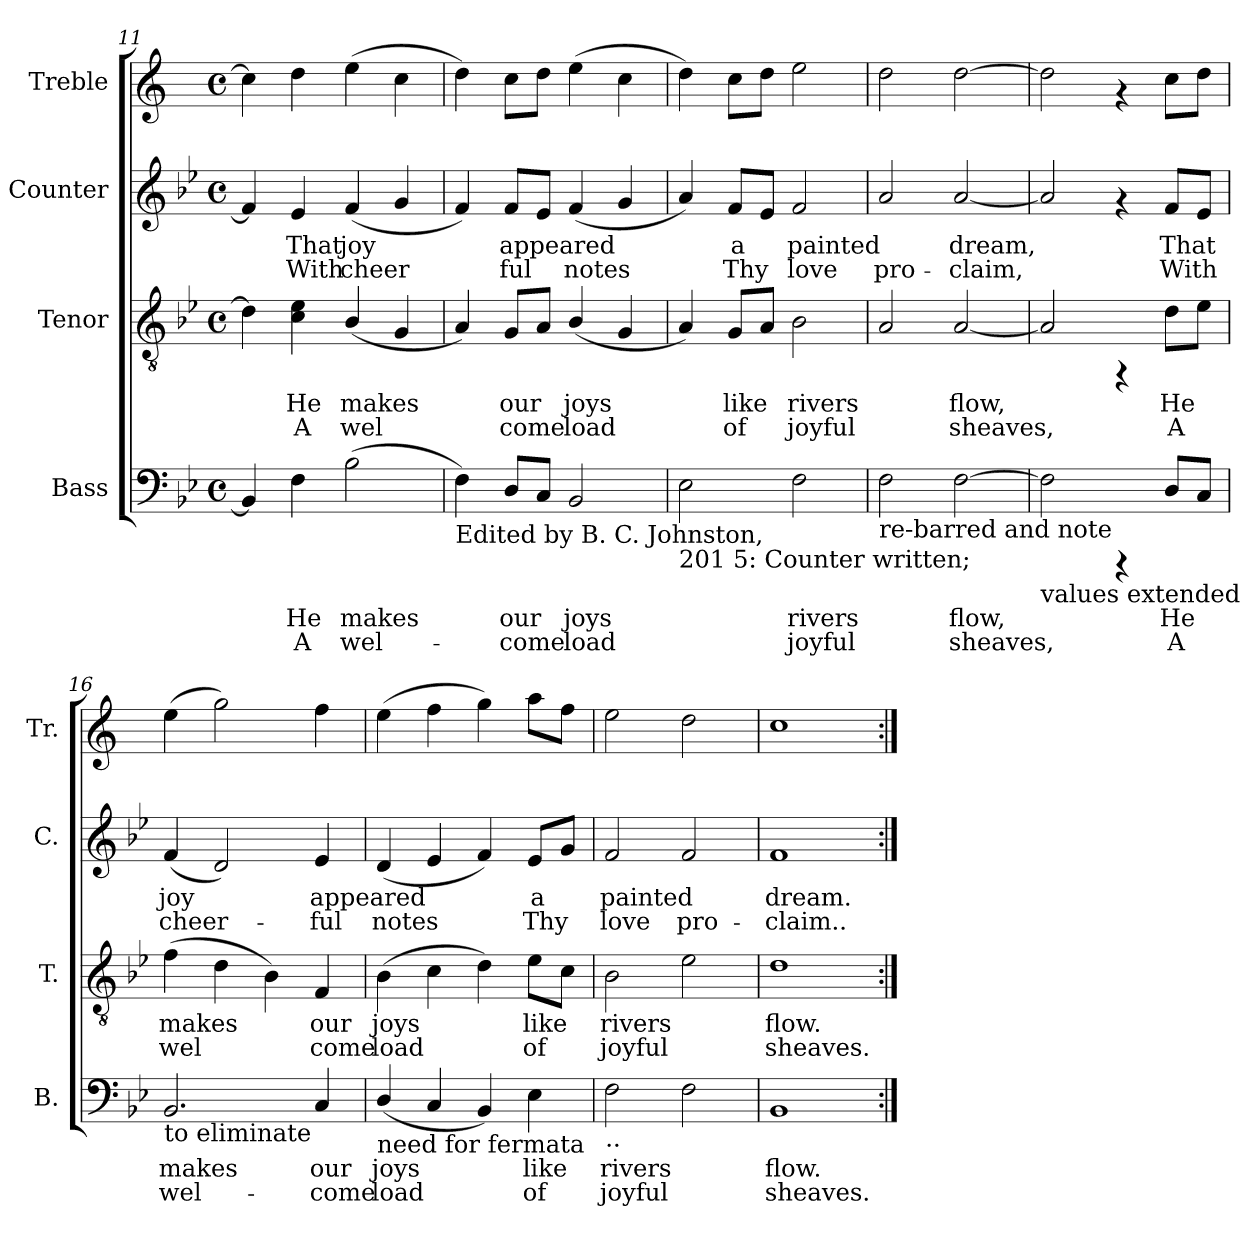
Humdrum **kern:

**kern	**text	**text	**kern	**text	**text	**kern	**text	**text	**kern
*part4	*part4	*part4	*part3	*part3	*part3	*part2	*part2	*part2	*part1
*staff4	*staff4	*staff4	*staff3	*staff3	*staff3	*staff2	*staff2	*staff2	*staff1
*I"Bass	*	*	*I"Tenor	*	*	*I"Counter	*	*	*I"Treble
*I'B.	*	*	*I'T.	*	*	*I'C.	*	*	*I'Tr.
!!LO:LB:g=z
*clefF4	*	*	*clefGv2	*	*	*clefG2	*	*	*clefG2
*	*	*	*	*	*	*	*	*	*ITrd1c2
*k[b-e-]	*	*	*k[b-e-]	*	*	*k[b-e-]	*	*	*k[b-e-]
*B-:	*	*	*B-:	*	*	*B-:	*	*	*B-:
*M4/4	*	*	*M4/4	*	*	*M4/4	*	*	*M4/4
*met(c)	*	*	*met(c)	*	*	*met(c)	*	*	*met(c)
=11	=11	=11	=11	=11	=11	=11	=11	=11	=11
!	!LO:LY:a:rj	!LO:LY:a:rj	!	!LO:LY:b:rj	!LO:LY:b:rj	!	!LO:LY:b:rj	!LO:LY:b:rj	!
4BB-/]	.	.	4d\]	.	.	4f/]	.	.	4b-\]
!	!LO:LY:a:rj	!LO:LY:a:rj	!	!LO:LY:b:rj	!LO:LY:b:rj	!	!LO:LY:b:rj	!LO:LY:b:rj	!
4F\	He	A	4c\ 4e-\	He	A	4e-/	That	With	4cc\
!	!LO:LY:a:rj	!LO:LY:a:rj	!	!LO:LY:b:rj	!LO:LY:b:rj	!	!LO:LY:b:rj	!LO:LY:b:rj	!
(>2B-\	makes	wel-	(<4B-/	makes	wel-	(<4f/	joy	cheer-	(>4dd\
!	!	!	!	!LO:LY:b:rj	!LO:LY:b:rj	!	!LO:LY:b:rj	!LO:LY:b:rj	!
.	.	.	4G/	-	-	4g/	-	-	4b-\
=12	=12	=12	=12	=12	=12	=12	=12	=12	=12
!LO:TX:b:t=Edited by B. C. Johnston,	!	!	!	!	!	!	!	!	!
!	!LO:LY:a:rj	!LO:LY:a:rj	!	!LO:LY:b:rj	!LO:LY:b:rj	!	!LO:LY:b:rj	!LO:LY:b:rj	!
4F\)	-	.	4A/)	-	.	4f/)	-	.	4cc\)
!	!LO:LY:a:rj	!LO:LY:a:rj	!	!LO:LY:b:rj	!LO:LY:b:rj	!	!LO:LY:b:rj	!LO:LY:b:rj	!
8D/L	our	come	8G/L	our	come	8f/L	appeared	ful	8b-\L
!	!LO:LY:a:rj	!LO:LY:a:rj	!	!LO:LY:b:rj	!LO:LY:b:rj	!	!LO:LY:b:rj	!LO:LY:b:rj	!
8C/J	.	.	8A/J	.	.	8e-/J	.	.	8cc\J
!	!LO:LY:a:rj	!LO:LY:a:rj	!	!LO:LY:b:rj	!LO:LY:b:rj	!	!LO:LY:b:rj	!LO:LY:b:rj	!
2BB-/	joys	load	(<4B-/	joys	load	(<4f/	.	notes	(>4dd\
!	!	!	!	!LO:LY:b:rj	!LO:LY:b:rj	!	!LO:LY:b:rj	!LO:LY:b:rj	!
.	.	.	4G/	.	.	4g/	.	.	4b-\
=13	=13	=13	=13	=13	=13	=13	=13	=13	=13
!LO:TX:b:t=201 5&colon; Counter written;	!	!	!	!	!	!	!	!	!
!	!LO:LY:a:rj	!LO:LY:a:rj	!	!LO:LY:b:rj	!LO:LY:b:rj	!	!LO:LY:b:rj	!LO:LY:b:rj	!
2E-\	.	.	4A/)	.	.	4a/)	.	.	4cc\)
!	!	!	!	!LO:LY:b:rj	!LO:LY:b:rj	!	!LO:LY:b:rj	!LO:LY:b:rj	!
.	.	.	8G/L	like	of	8f/L	a	Thy	8b-\L
!	!	!	!	!LO:LY:b:rj	!LO:LY:b:rj	!	!LO:LY:b:rj	!LO:LY:b:rj	!
.	.	.	8A/J	.	.	8e-/J	.	.	8cc\J
!	!LO:LY:a:rj	!LO:LY:a:rj	!	!LO:LY:b:rj	!LO:LY:b:rj	!	!LO:LY:b:rj	!LO:LY:b:rj	!
2F\	rivers	joyful	2B-\	rivers	joyful	2f/	painted	love	2dd\
=14	=14	=14	=14	=14	=14	=14	=14	=14	=14
!LO:TX:b:t=re-barred and note	!	!	!	!	!	!	!	!	!
!	!LO:LY:a:rj	!LO:LY:a:rj	!	!LO:LY:b:rj	!LO:LY:b:rj	!	!LO:LY:b:rj	!LO:LY:b:rj	!
2F\	.	.	2A/	.	.	2a/	-	-pro-	2cc\
!	!LO:LY:a:rj	!LO:LY:a:rj	!	!LO:LY:b:rj	!LO:LY:b:rj	!	!LO:LY:b:rj	!LO:LY:b:rj	!
[>2F\	flow,	sheaves,	[<2A/	flow,	sheaves,	[<2a/	-dream,	claim,	[>2cc\
=15	=15	=15	=15	=15	=15	=15	=15	=15	=15
!LO:TX:b:t=values extended	!	!	!	!	!	!	!	!	!
!	!LO:LY:a:rj	!LO:LY:a:rj	!	!LO:LY:b:rj	!LO:LY:b:rj	!	!LO:LY:b:rj	!LO:LY:b:rj	!
2F\]	.	.	2A/]	.	.	2a/]	.	.	2cc>\]
4rCCC	.	.	4rFF	.	.	4rf	.	.	4rf
!	!LO:LY:a:rj	!LO:LY:a:rj	!	!LO:LY:b:rj	!LO:LY:b:rj	!	!LO:LY:b:rj	!LO:LY:b:rj	!
8D/L	He	A	8d\L	He	A	8f/L	That	With	8b-\L
!	!LO:LY:a:rj	!LO:LY:a:rj	!	!LO:LY:b:rj	!LO:LY:b:rj	!	!LO:LY:b:rj	!LO:LY:b:rj	!
8C/J	.	.	8e-\J	.	.	8e-/J	.	.	8cc\J
=16	=16	=16	=16	=16	=16	=16	=16	=16	=16
!LO:TX:b:t=to eliminate	!	!	!	!	!	!	!	!	!
!	!LO:LY:a:rj	!LO:LY:a:rj	!	!LO:LY:b:rj	!LO:LY:b:rj	!	!LO:LY:b:rj	!LO:LY:b:rj	!
2.BB-/	makes	wel-	(>4f\	makes	wel-	(<4f/	joy	cheer-	(>4dd\
!	!	!	!	!LO:LY:b:rj	!LO:LY:b:rj	!	!LO:LY:b:rj	!LO:LY:b:rj	!
.	.	.	4d\	--	-	2d/)	-	.	2ff\)
!	!	!	!	!LO:LY:b:rj	!LO:LY:b:rj	!	!	!	!
.	.	.	4B-\)	.	.	.	.	.	.
!	!LO:LY:a:rj	!LO:LY:a:rj	!	!LO:LY:b:rj	!LO:LY:b:rj	!	!LO:LY:b:rj	!LO:LY:b:rj	!
4C/	-our	come	4F/	our	come	4e-/	appeared	ful	4ee-\
=17	=17	=17	=17	=17	=17	=17	=17	=17	=17
!LO:TX:b:t=need for fermata	!	!	!	!	!	!	!	!	!
!	!LO:LY:a:rj	!LO:LY:a:rj	!	!LO:LY:b:rj	!LO:LY:b:rj	!	!LO:LY:b:rj	!LO:LY:b:rj	!
(<4D/	joys	load	(>4B-\	joys	load	(<4d/	.	notes	(>4dd\
!	!LO:LY:a:rj	!LO:LY:a:rj	!	!LO:LY:b:rj	!LO:LY:b:rj	!	!LO:LY:b:rj	!LO:LY:b:rj	!
4C/	.	.	4c\	.	.	4e-/	.	.	4ee-\
!	!LO:LY:a:rj	!LO:LY:a:rj	!	!LO:LY:b:rj	!LO:LY:b:rj	!	!LO:LY:b:rj	!LO:LY:b:rj	!
4BB-/)	.	.	4d\)	.	.	4f/)	.	.	4ff\)
!	!LO:LY:a:rj	!LO:LY:a:rj	!	!LO:LY:b:rj	!LO:LY:b:rj	!	!LO:LY:b:rj	!LO:LY:b:rj	!
4E-\	like	of	8e-\L	like	of	8e-/L	a	Thy	8gg\L
!	!	!	!	!LO:LY:b:rj	!LO:LY:b:rj	!	!LO:LY:b:rj	!LO:LY:b:rj	!
.	.	.	8c\J	.	.	8g/J	.	.	8ee-\J
=18	=18	=18	=18	=18	=18	=18	=18	=18	=18
!LO:TX:b:t=..	!	!	!	!	!	!	!	!	!
!	!LO:LY:a:rj	!LO:LY:a:rj	!	!LO:LY:b:rj	!LO:LY:b:rj	!	!LO:LY:b:rj	!LO:LY:b:rj	!
2F\	rivers	joyful	2B-\	rivers	joyful	2f/	painted	love	2dd\
!	!LO:LY:a:rj	!LO:LY:a:rj	!	!LO:LY:b:rj	!LO:LY:b:rj	!	!LO:LY:b:rj	!LO:LY:b:rj	!
2F\	.	.	2e-\	.	.	2f/	.	pro-	2cc\
=19	=19	=19	=19	=19	=19	=19	=19	=19	=19
!	!LO:LY:a:rj	!LO:LY:a:rj	!	!LO:LY:b:rj	!LO:LY:b:rj	!	!LO:LY:b:rj	!LO:LY:b:rj	!
1BB-	flow.	sheaves.	1d	flow.	sheaves.	1f	-dream.	claim..	1b-
=:|!	=:|!	=:|!	=:|!	=:|!	=:|!	=:|!	=:|!	=:|!	=:|!
*-	*-	*-	*-	*-	*-	*-	*-	*-	*-
